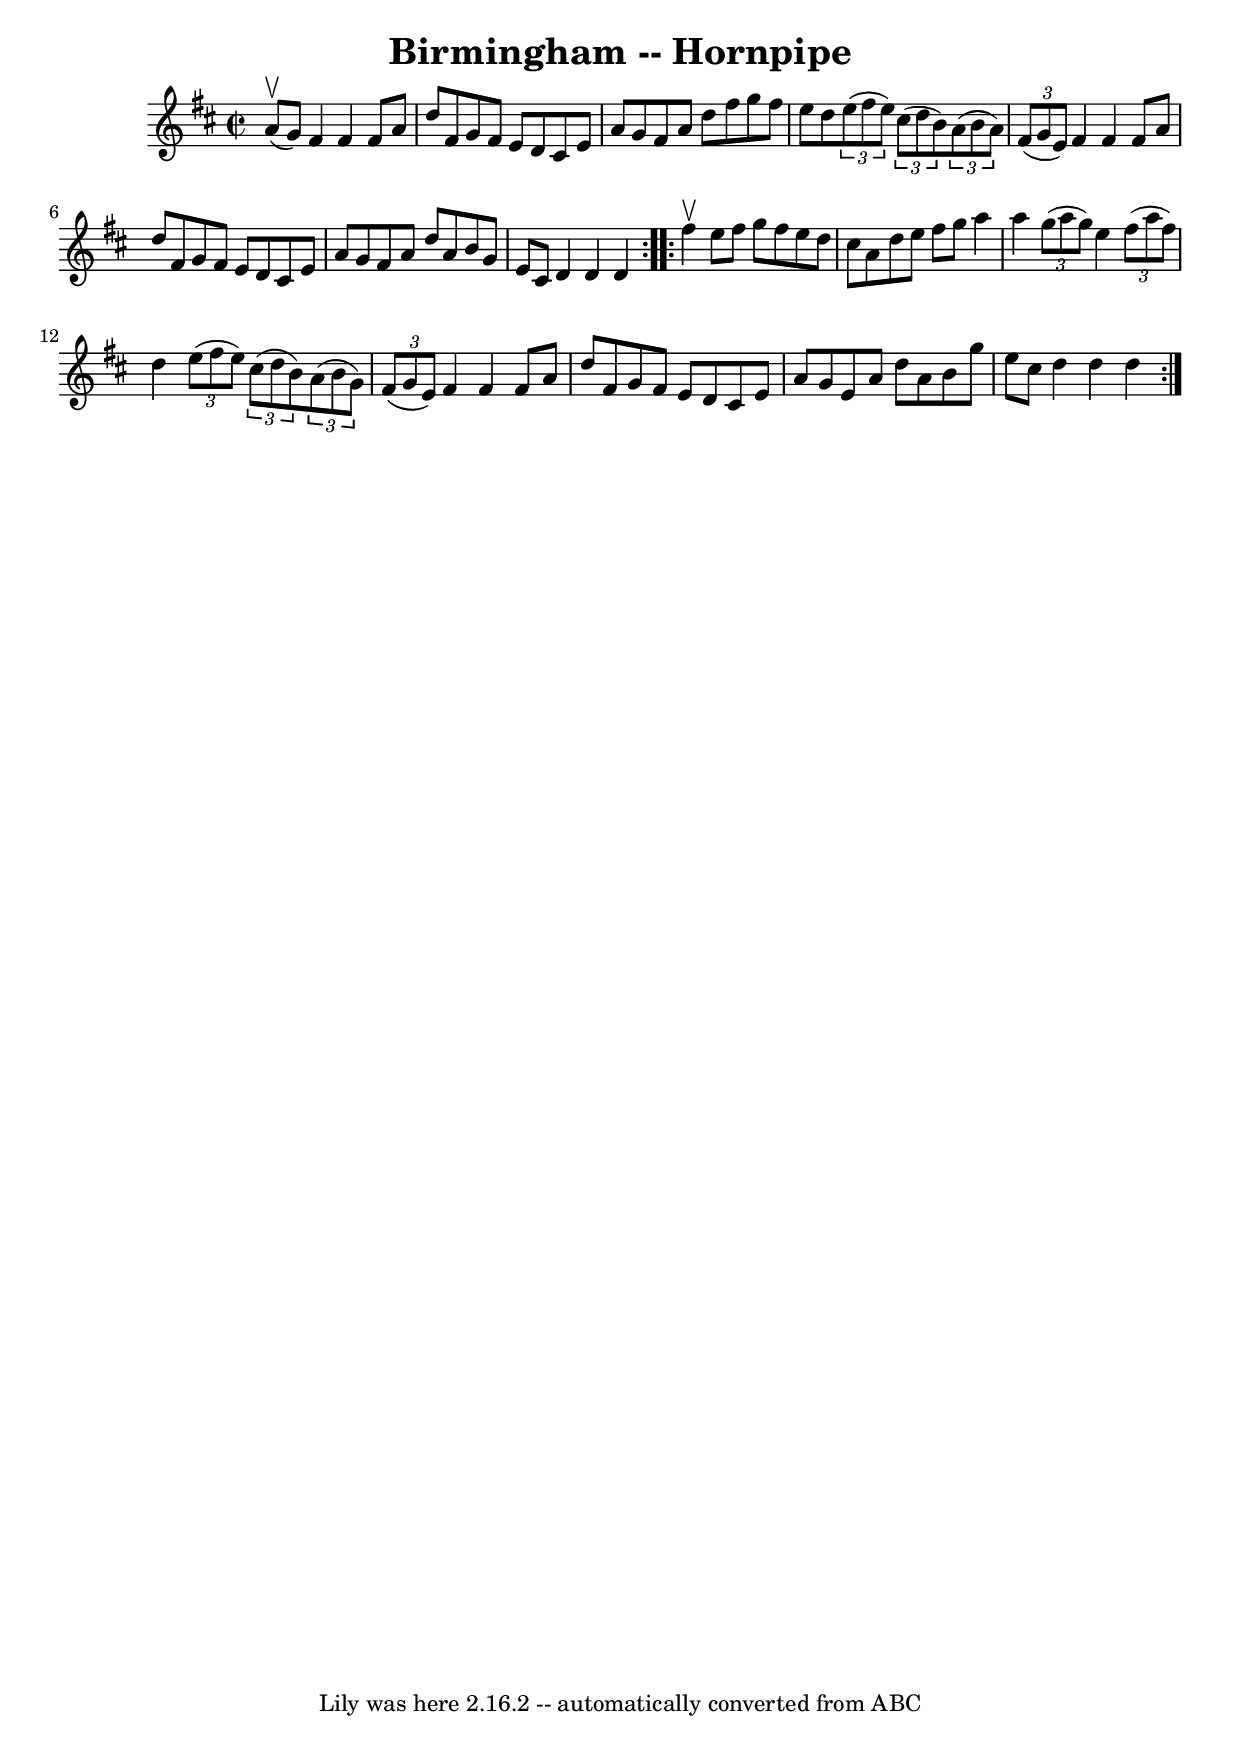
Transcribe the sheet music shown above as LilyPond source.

\version "2.16.2"
\include "Mammoth.ily"
\header {
  %% book = "Cole's 1000 Fiddle Tunes"
  crossRefNumber = "1"
  footnotes = ""
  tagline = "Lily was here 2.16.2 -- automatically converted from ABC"
  title = "Birmingham -- Hornpipe"

}
voicedefault =  {



  \repeat volta 2 {

    \override Staff.TimeSignature #'style = #'C
    \time 2/2 
    \key d \major
    a'8 (^\upbow g'8) |
    fis'4 fis'4   
    fis'8 a'8 d''8 fis'8  |
    g'8 fis'8 e'8 d'8 cis'8  
    e'8 a'8 g'8  |
    fis'8 a'8 d''8 fis''8 g''8    
    fis''8 e''8 d''8  |
    \times 2/3 { e''8 (fis''8 e''8) 
	       } 
    \times 2/3 { cis''8 (d''8 b'8) 
	       }   \times 2/3 { a'8 (b'8    
				a'8) 
			      }   \times 2/3 { fis'8 (g'8 e'8) 
					     } |
    fis'4    
    fis'4 fis'8 a'8 d''8 fis'8  |
    g'8 fis'8 e'8 d'8   
    cis'8 e'8 a'8 g'8  |
    fis'8 a'8 d''8 a'8 b'8    
    g'8 e'8 cis'8  |
    d'4 d'4 d'4  
  }     
  \repeat volta 2 {
    
    fis''4^\upbow |
    e''8 fis''8 g''8 fis''8 e''8 d''8    
    cis''8 a'8  |
    d''8 e''8 fis''8 g''8 a''4 a''4   |
    \times 2/3 { g''8 (a''8 g''8) 
	       } e''4    \times 2/3 {  
		 fis''8 (a''8 fis''8) 
	       } d''4  |
    \times 2/3 { e''8 (
		 fis''8 e''8) 
	       }   \times 2/3 { cis''8 (d''8 b'8) 
			      }   
    \times 2/3 { a'8 (b'8 g'8) 
	       }   \times 2/3 { fis'8 (g'8 e'8  
				) 
			      } |
    fis'4 fis'4 fis'8 a'8 d''8 fis'8  |
    
    g'8 fis'8 e'8 d'8 cis'8 e'8 a'8 g'8  |
    e'8 a'8 
    d''8 a'8 b'8 g''8 e''8 cis''8  |
    d''4 d''4    
    d''4  
  }   

}

\score{
  <<

    \context Staff="default"
    {
      \voicedefault 
      
    }

  >>
  \layout {
    
  }
  \midi {
  }

}
